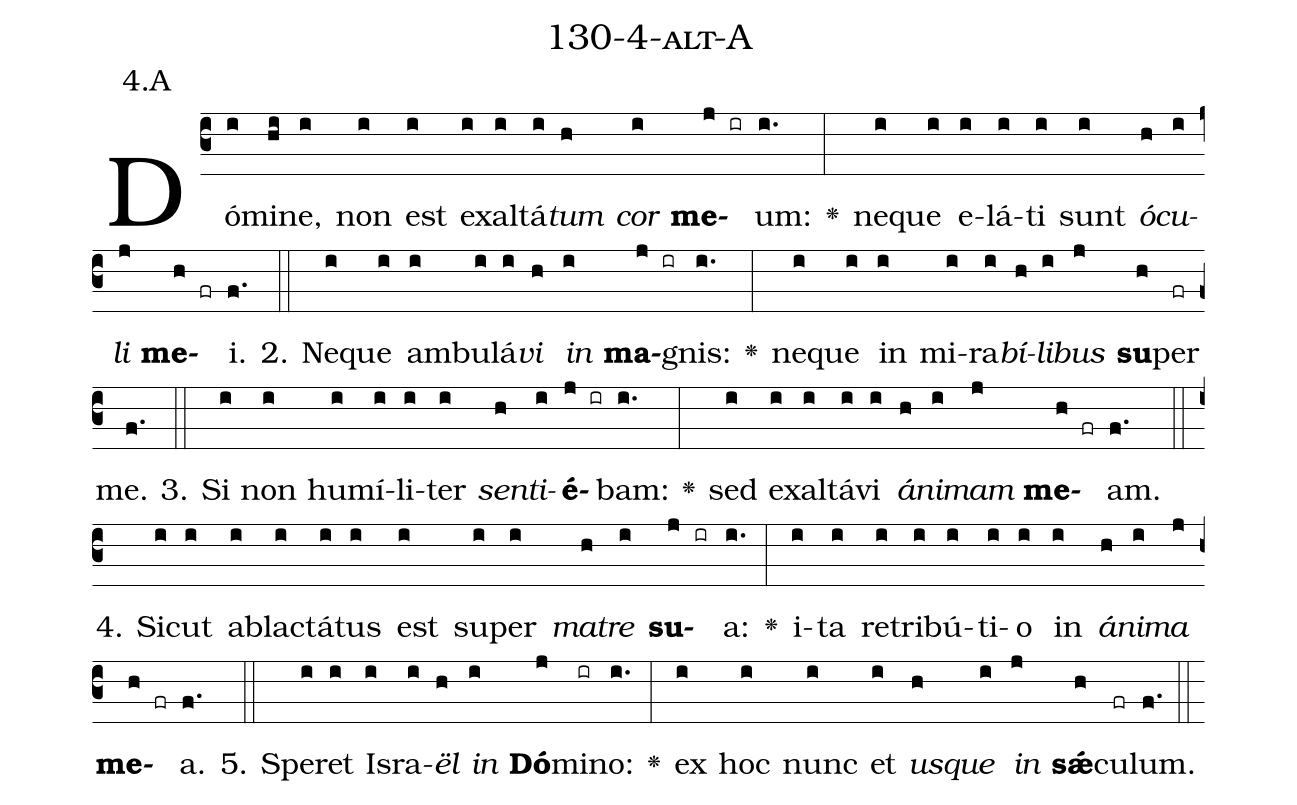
name: 130-4-alt-A;
annotation: 4.A;
%%
(c3)Dó(i)mi(hi)ne,(i) non(i) est(i) ex(i)al(i)tá(i)<i>tum</i>(h) <i>cor</i>(i) <b>me</b>(j ir)um:(i.) <v>\greheightstar</v>(:) ne(i)que(i) e(i)lá(i)ti(i) sunt(i) <i>ó</i>(h)<i>cu</i>(i)<i>li</i>(j) <b>me</b>(h fr)i.(f.) (::)
2. Ne(i)que(i) am(i)bu(i)lá(i)<i>vi</i>(h) <i>in</i>(i) <b>ma</b>(j ir)gnis:(i.) <v>\greheightstar</v>(:) ne(i)que(i) in(i) mi(i)ra(i)<i>bí</i>(h)<i>li</i>(i)<i>bus</i>(j) <b>su</b>(h)per(fr) me.(f.) (::)
3. Si(i) non(i) hu(i)mí(i)li(i)ter(i) <i>sen</i>(h)<i>ti</i>(i)<b>é</b>(j ir)bam:(i.) <v>\greheightstar</v>(:) sed(i) ex(i)al(i)tá(i)vi(i) <i>á</i>(h)<i>ni</i>(i)<i>mam</i>(j) <b>me</b>(h fr)am.(f.) (::)
4. Sic(i)ut(i) ab(i)lac(i)tá(i)tus(i) est(i) su(i)per(i) <i>ma</i>(h)<i>tre</i>(i) <b>su</b>(j ir)a:(i.) <v>\greheightstar</v>(:) i(i)ta(i) re(i)tri(i)bú(i)ti(i)o(i) in(i) <i>á</i>(h)<i>ni</i>(i)<i>ma</i>(j) <b>me</b>(h fr)a.(f.) (::)
5. Spe(i)ret(i) Is(i)ra(i)<i>ël</i>(h) <i>in</i>(i) <b>Dó</b>(j)mi(ir)no:(i.) <v>\greheightstar</v>(:) ex(i) hoc(i) nunc(i) et(i) <i>us</i>(h)<i>que</i>(i) <i>in</i>(j) <b>sǽ</b>(h)cu(fr)lum.(f.) (::)
